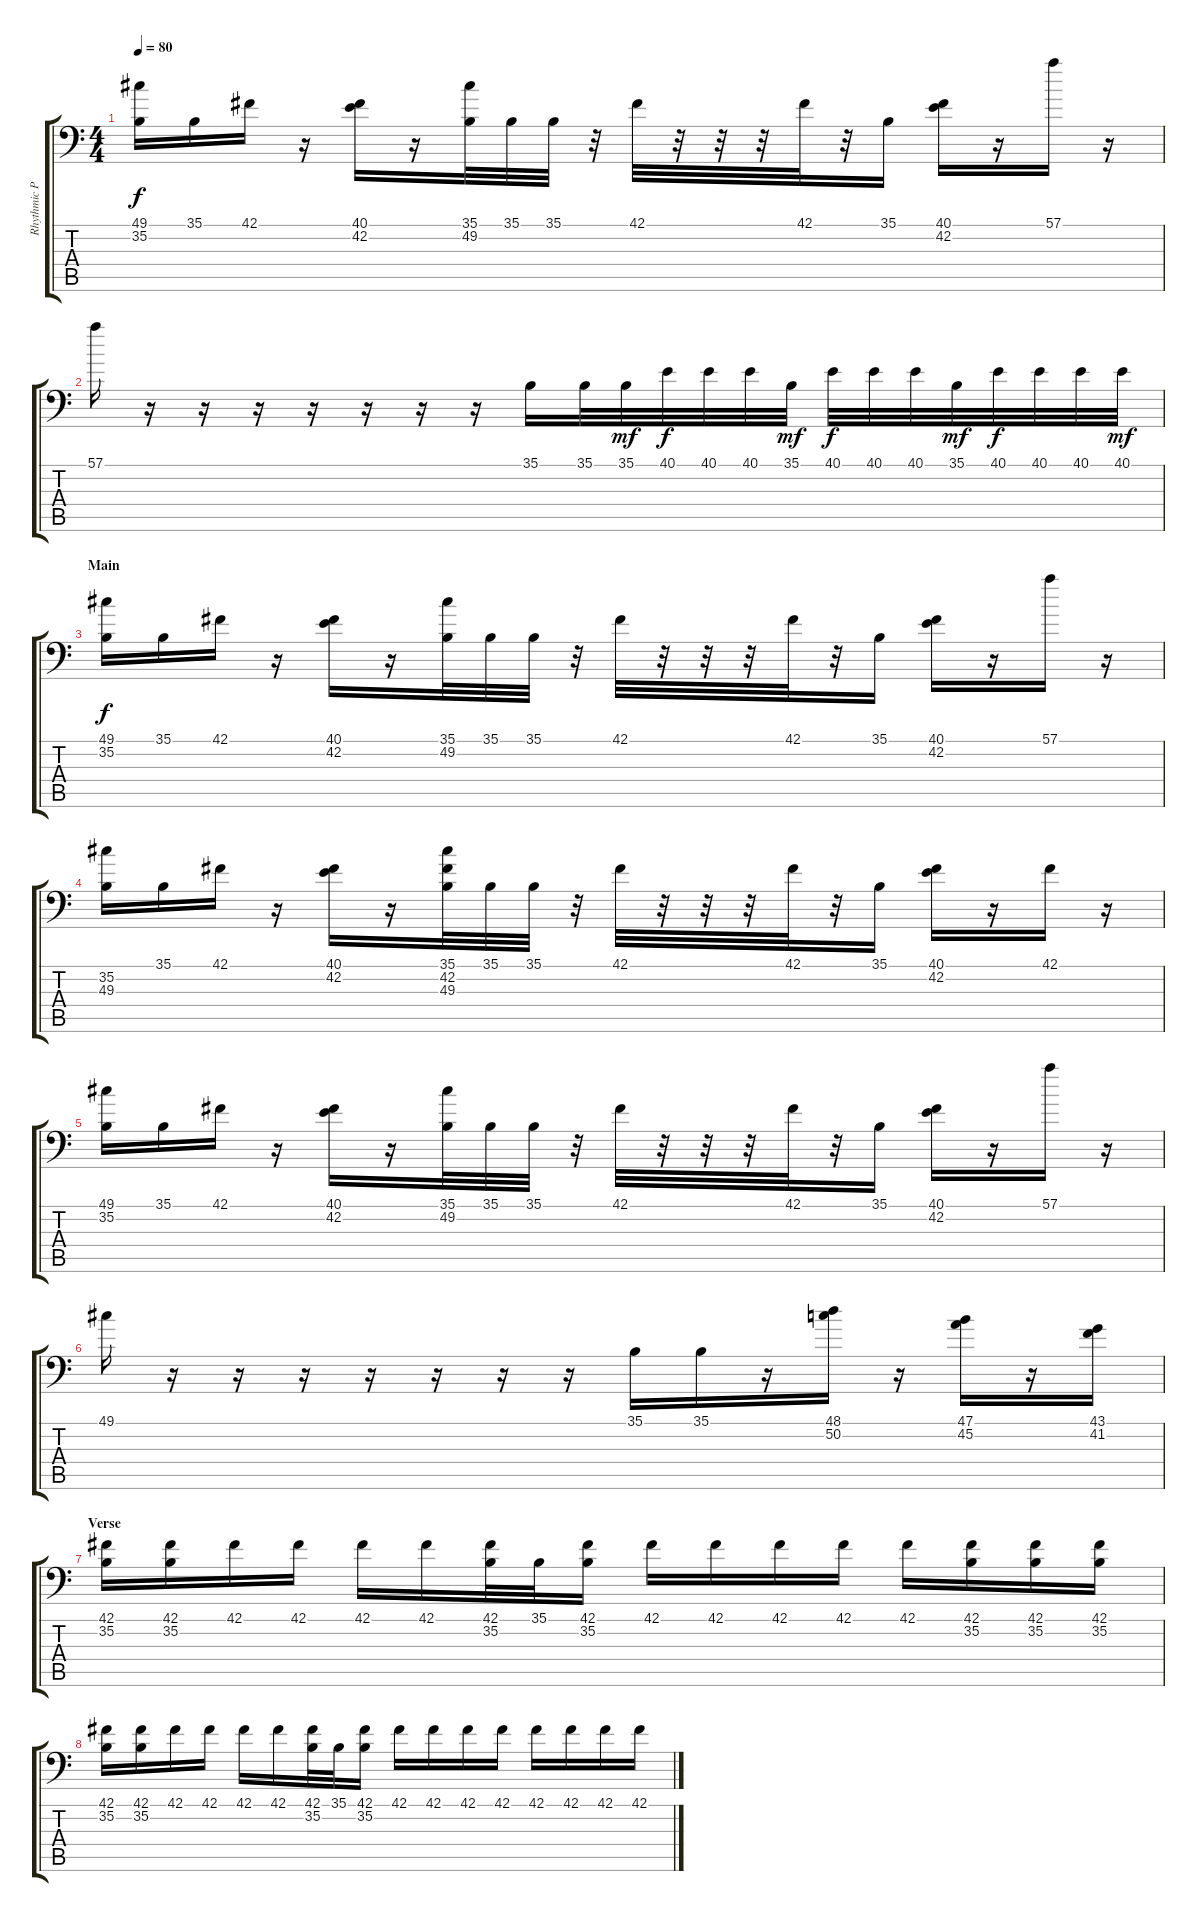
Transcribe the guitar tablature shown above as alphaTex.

\track ("Rhythmic Percussion" "Rhythmic P") {instrument acousticgrandpiano}
\staff {score tabs}
\tuning (C-1 C-1 C-1 C-1 C-1 C-1) {hide}
\ts (4 4)
\tempo 80
\clef f4
\ks c
(49.1 35.2).16{dy f} 35.1.16 42.1.16 r.16 (40.1 42.2).16 r.16 (35.1 49.2).32 35.1.32 35.1.32 r.32 42.1.32 r.32 r.32 r.32 42.1.32 r.32 35.1.16 (40.1 42.2).16 r.16 57.1.16 r.16 |
57.1.16 r.16 r.16 r.16 r.16 r.16 r.16 r.16 35.1.16 35.1.32 35.1.32{dy mf} 40.1.32{dy f} 40.1.32 40.1.32 35.1.32{dy mf} 40.1.32{dy f} 40.1.32 40.1.32 35.1.32{dy mf} 40.1.32{dy f} 40.1.32 40.1.32 40.1.32{dy mf} |
\section ("" "Main")
(49.1 35.2).16{dy f} 35.1.16 42.1.16 r.16 (40.1 42.2).16 r.16 (35.1 49.2).32 35.1.32 35.1.32 r.32 42.1.32 r.32 r.32 r.32 42.1.32 r.32 35.1.16 (40.1 42.2).16 r.16 57.1.16 r.16 |
(35.2 49.3).16 35.1.16 42.1.16 r.16 (40.1 42.2).16 r.16 (35.1 42.2 49.3).32 35.1.32 35.1.32 r.32 42.1.32 r.32 r.32 r.32 42.1.32 r.32 35.1.16 (40.1 42.2).16 r.16 42.1.16 r.16 |
(49.1 35.2).16 35.1.16 42.1.16 r.16 (40.1 42.2).16 r.16 (35.1 49.2).32 35.1.32 35.1.32 r.32 42.1.32 r.32 r.32 r.32 42.1.32 r.32 35.1.16 (40.1 42.2).16 r.16 57.1.16 r.16 |
49.1.16 r.16 r.16 r.16 r.16 r.16 r.16 r.16 35.1.16 35.1.16 r.16 (48.1 50.2).16 r.16 (47.1 45.2).16 r.16 (43.1 41.2).16 |
\section ("" "Verse")
(42.1 35.2).16 (42.1 35.2).16 42.1.16 42.1.16 42.1.16 42.1.16 (42.1 35.2).32 35.1.32 (42.1 35.2).16 42.1.16 42.1.16 42.1.16 42.1.16 42.1.16 (42.1 35.2).16 (42.1 35.2).16 (42.1 35.2).16 |
(42.1 35.2).16 (42.1 35.2).16 42.1.16 42.1.16 42.1.16 42.1.16 (42.1 35.2).32 35.1.32 (42.1 35.2).16 42.1.16 42.1.16 42.1.16 42.1.16 42.1.16 42.1.16 42.1.16 42.1.16
